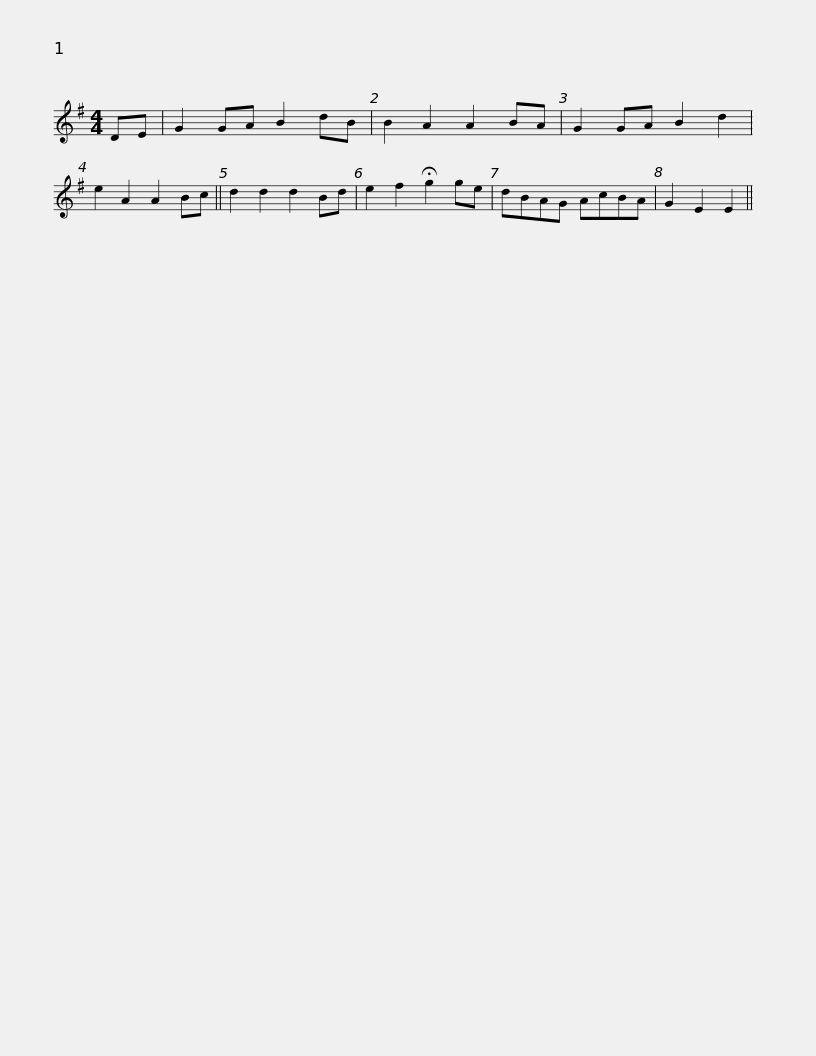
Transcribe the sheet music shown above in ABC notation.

X:1
L:1/8
M:4/4
I:linebreak $
K:G
V:1 treble
V:1
 DE | G2 GA B2 dB | B2 A2 A2 BA | G2 GA B2 d2 | e2 A2 A2 Bc || %5
 d2 d2 d2 Bd | e2 f2 !fermata!g2 ge | dBAG AcBA |$ G2 E2 E2 || %9
